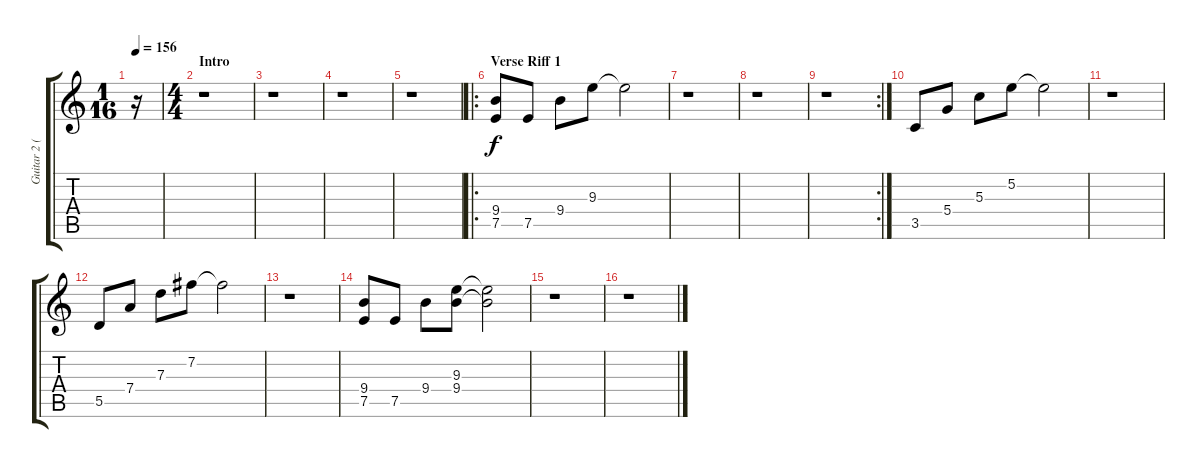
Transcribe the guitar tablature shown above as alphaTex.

\track ("Guitar 2 (clean)" "Guitar 2 (") {instrument electricguitarclean}
\staff {score tabs}
\tuning (E4 B3 G3 D3 A2 E2) {hide}
\ts (1 16)
\tempo 156
\clef g2
\ks c
r.16{dy f instrument electricguitarclean} |
\ts (4 4)
\section ("" "Intro")
r.1 |
r.1 |
r.1 |
r.1 |
\ro
\section ("" "Verse Riff 1")
(9.4 7.5).8 7.5.8 9.4.8 9.3.8 9.3{t}.2 |
r.1 |
r.1 |
\rc 2
r.1 |
3.5.8 5.4.8 5.3.8 5.2.8 5.2{t}.2 |
r.1 |
5.5.8 7.4.8 7.3.8 7.2.8 7.2{t}.2 |
r.1 |
(9.4 7.5).8 7.5.8 9.4.8 (9.3 9.4).8 (9.3{t} 9.4{t}).2 |
r.1 |
r.1
